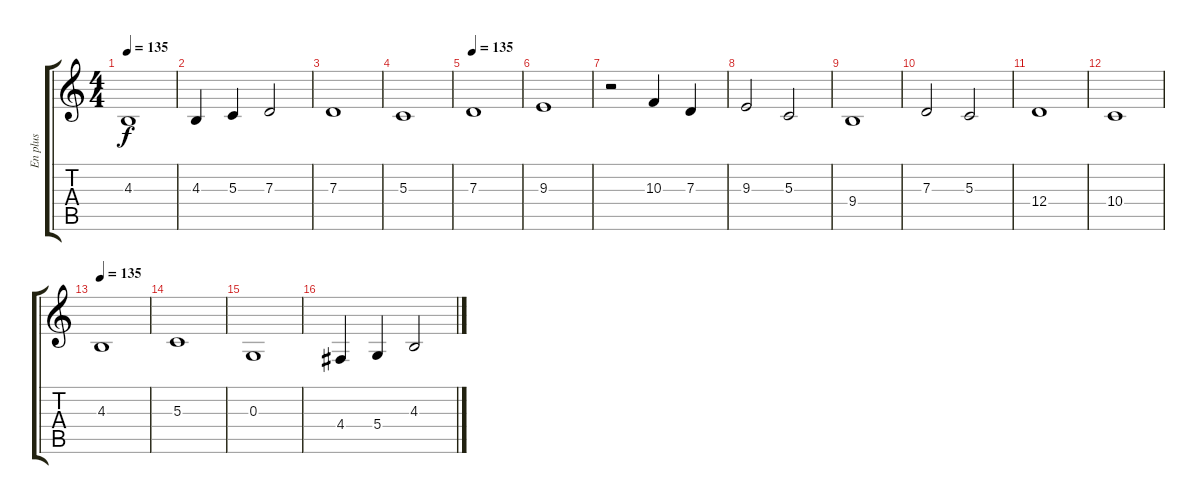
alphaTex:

\track ("En plus" "En plus") {instrument glockenspiel}
\staff {score tabs}
\tuning (E4 B3 G3 D3 A2 E2) {hide}
\ts (4 4)
\tempo 135
\clef g2
\ks c
4.3.1{dy f} |
4.3.4 5.3.4 7.3.2 |
7.3.1 |
5.3.1 |
\tempo 135
7.3.1 |
9.3.1 |
r.2 10.3.4 7.3.4 |
9.3.2 5.3.2 |
9.4.1 |
7.3.2 5.3.2 |
12.4.1 |
10.4.1 |
\tempo 135
4.3.1 |
5.3.1 |
0.3.1 |
4.4.4 5.4.4 4.3.2
